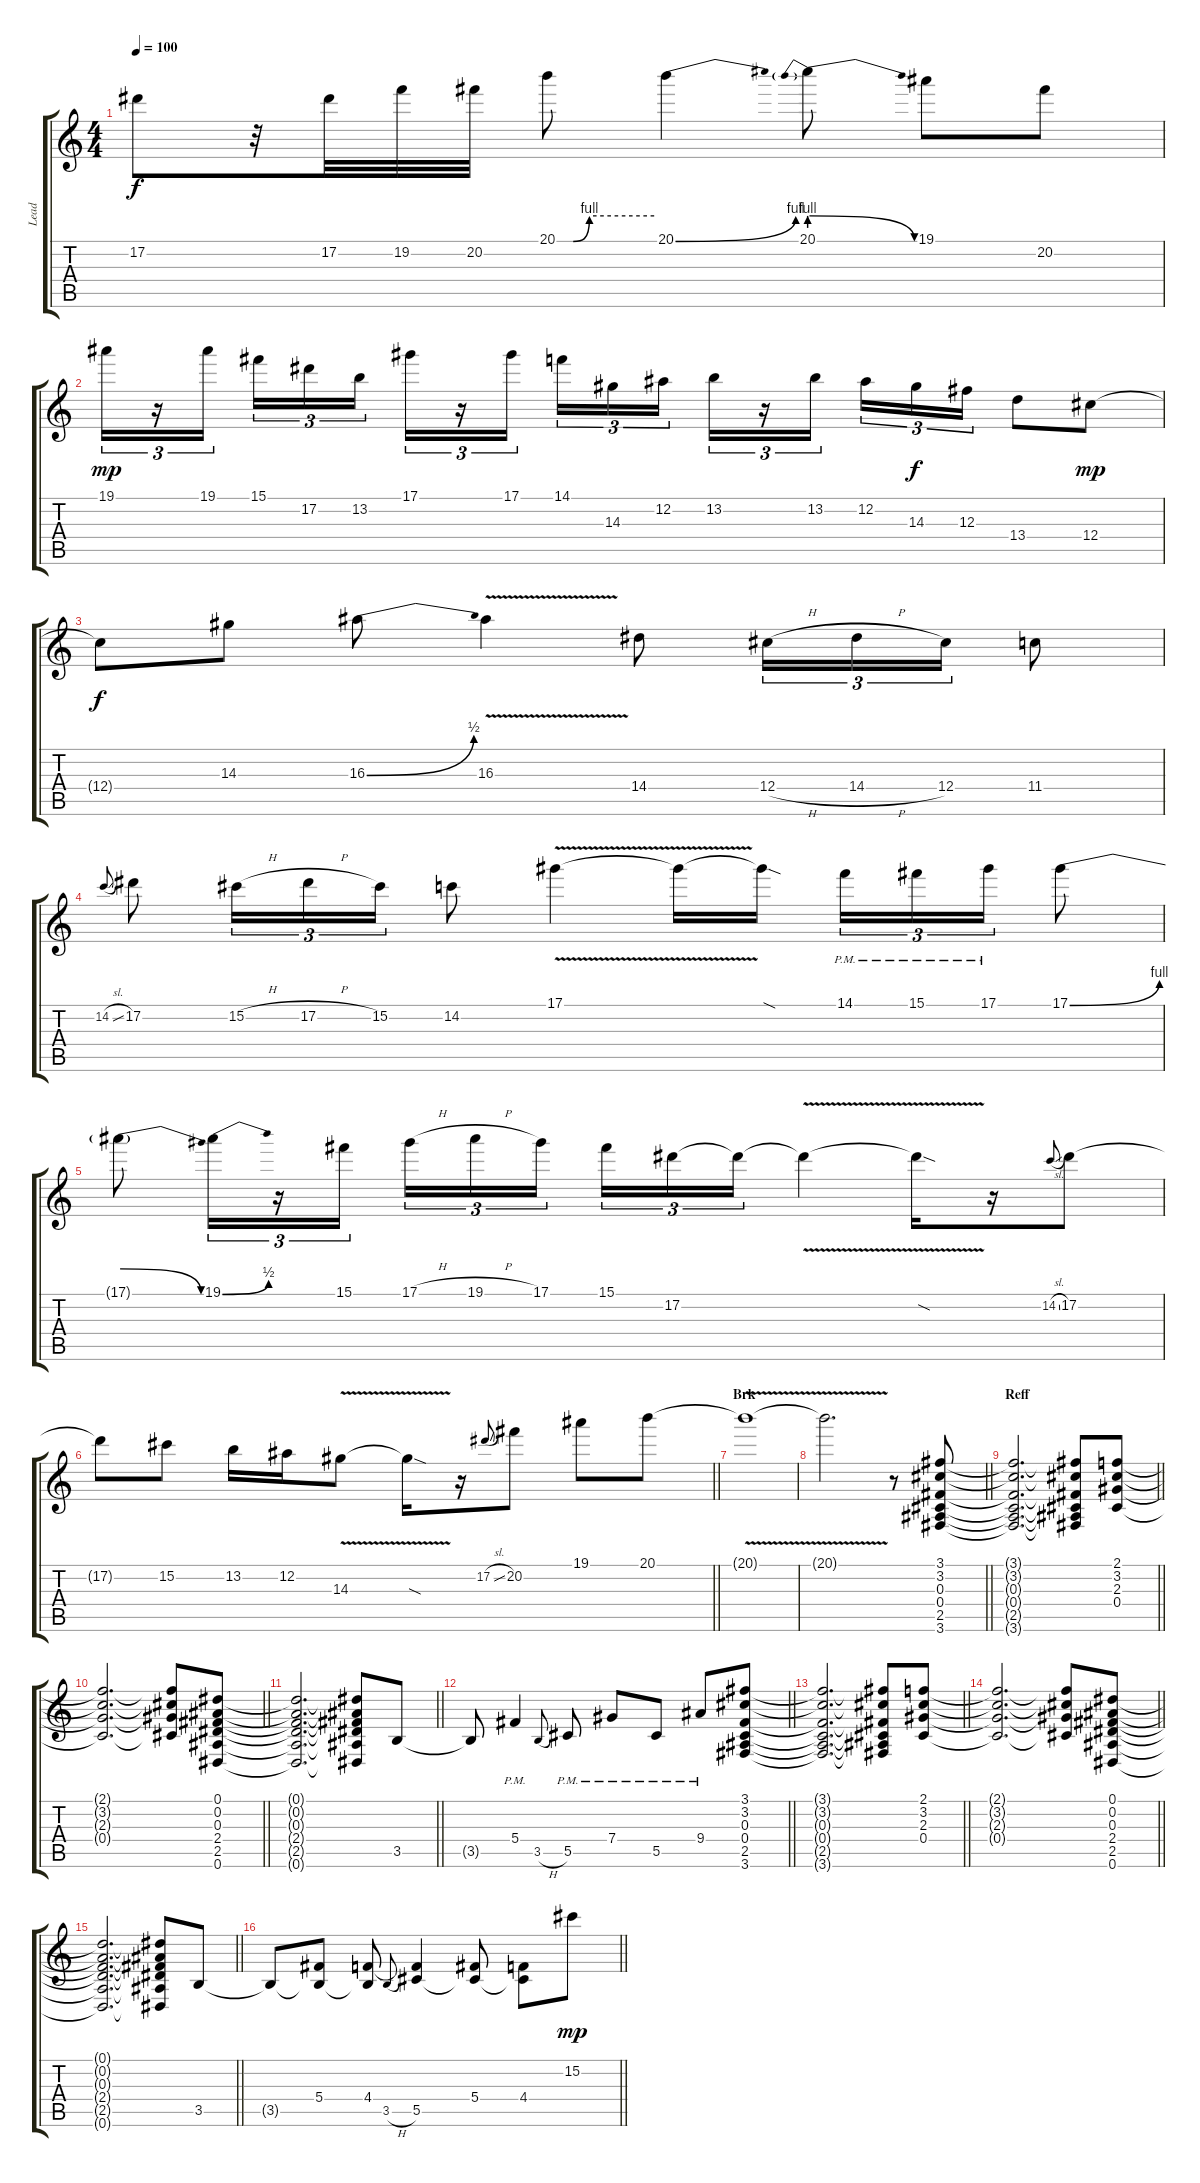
\track ("Lead" "Lead") {instrument distortionguitar}
\staff {score tabs}
\tuning (Eb4 Bb3 Gb3 Db3 Ab2 Eb2) {hide}
\ts (4 4)
\tempo 100
\clef g2
\ks c
17.2{t}.8{dy f} r.32 17.2.32 19.2.32 20.2.32 20.1{be (custom 0 0 10 0 20 4 60 4)}.8 20.1{be (bend 0 0 60 4)}.4 20.1{be (prebendrelease 0 4 60 0)}.8 19.1.8 20.2.8 |
19.1.16{tu (3 2) dy mp} r.16{tu (3 2)} 19.1.16{tu (3 2) beam splitsecondary} 15.1.16{tu (3 2)} 17.2.16{tu (3 2)} 13.2.16{tu (3 2)} 17.1.16{tu (3 2)} r.16{tu (3 2)} 17.1.16{tu (3 2) beam splitsecondary} 14.1.16{tu (3 2)} 14.3.16{tu (3 2)} 12.2.16{tu (3 2)} 13.2.16{tu (3 2)} r.16{tu (3 2)} 13.2.16{tu (3 2) beam splitsecondary} 12.2.16{tu (3 2)} 14.3.16{tu (3 2) dy f} 12.3.16{tu (3 2)} 13.4.8 12.4.8{dy mp} |
12.4{t}.8{dy f} 14.3.8 16.3{be (bend 0 0 60 2)}.8 16.3{v}.4 14.4.8 12.4{h}.16{tu (3 2)} 14.4{h}.16{tu (3 2)} 12.4.16{tu (3 2)} 11.4.8 |
14.2{sl}.8{gr onbeat} 17.2.8 15.2{h}.16{tu (3 2)} 17.2{h}.16{tu (3 2)} 15.2.16{tu (3 2)} 14.2.8 17.1{v}.4 17.1{t}.16 17.1{sod t}.16 14.1{pm}.16{tu (3 2)} 15.1{pm}.16{tu (3 2)} 17.1{pm}.16{tu (3 2)} 17.1{be (bend 0 0 60 4)}.8 |
17.1{be (release 0 4 60 0) t}.8 19.1{be (bend 0 0 60 2)}.16{tu (3 2)} r.16{tu (3 2)} 15.1.16{tu (3 2)} 17.1{h}.16{tu (3 2)} 19.1{h}.16{tu (3 2)} 17.1.16{tu (3 2) beam splitsecondary} 15.1.16{tu (3 2)} 17.2.16{tu (3 2)} 17.2{t}.16{tu (3 2)} 17.2{v t}.4 17.2{sod t}.16 r.16 14.2{sl}.8{gr onbeat} 17.2.8 |
\barLineRight lightlight
17.2{t}.8 15.2.8 13.2.16 12.2.16 14.3{v}.8 14.3{sod t}.16 r.16 17.2{sl}.8{gr onbeat} 20.2.8 19.1.8 20.1.8 |
\section ("" "Brk")
20.1{v t}.1 |
\barLineRight lightlight
20.1{t}.2{d} r.8 (3.1 3.2 0.3 0.4 2.5 3.6).8 |
\section ("" "Reff")
\barLineRight lightlight
(3.1{t} 3.2{t} 0.3{t} 0.4{t} 2.5{t} 3.6{t}).2{d} (3.1{t} 3.2{t} 0.3{t} 0.4{t} 2.5{t} 3.6{t}).8 (2.1 3.2 2.3 0.4).8 |
\barLineRight lightlight
(2.1{t} 3.2{t} 2.3{t} 0.4{t}).2{d} (2.1{t} 3.2{t} 2.3{t} 0.4{t}).8 (0.1 0.2 0.3 2.4 2.5 0.6).8 |
\barLineRight lightlight
(0.1{t} 0.2{t} 0.3{t} 2.4{t} 2.5{t} 0.6{t}).2{d} (0.1{t} 0.2{t} 0.3{t} 2.4{t} 2.5{t} 0.6{t}).8 3.5.8 |
\barLineRight lightlight
3.5{t}.8 5.4{pm}.4 3.5{h}.8{gr onbeat} 5.5{pm}.8 7.4{pm}.8 5.5{pm}.8 9.4{pm}.8 (3.1 3.2 0.3 0.4 2.5 3.6).8 |
\barLineRight lightlight
(3.1{t} 3.2{t} 0.3{t} 0.4{t} 2.5{t} 3.6{t}).2{d} (3.1{t} 3.2{t} 0.3{t} 0.4{t} 2.5{t} 3.6{t}).8 (2.1 3.2 2.3 0.4).8 |
\barLineRight lightlight
(2.1{t} 3.2{t} 2.3{t} 0.4{t}).2{d} (2.1{t} 3.2{t} 2.3{t} 0.4{t}).8 (0.1 0.2 0.3 2.4 2.5 0.6).8 |
\barLineRight lightlight
(0.1{t} 0.2{t} 0.3{t} 2.4{t} 2.5{t} 0.6{t}).2{d} (0.1{t} 0.2{t} 0.3{t} 2.4{t} 2.5{t} 0.6{t}).8 3.5.8 |
\barLineRight lightlight
3.5{t}.8 (5.4 3.5{t}).8 (4.4 3.5{t}).8 3.5{h}.8{gr onbeat} (4.4{t} 5.5).4 (5.4 5.5{t}).8 (4.4 5.5{t}).8 15.2.8{dy mp volume 8}
